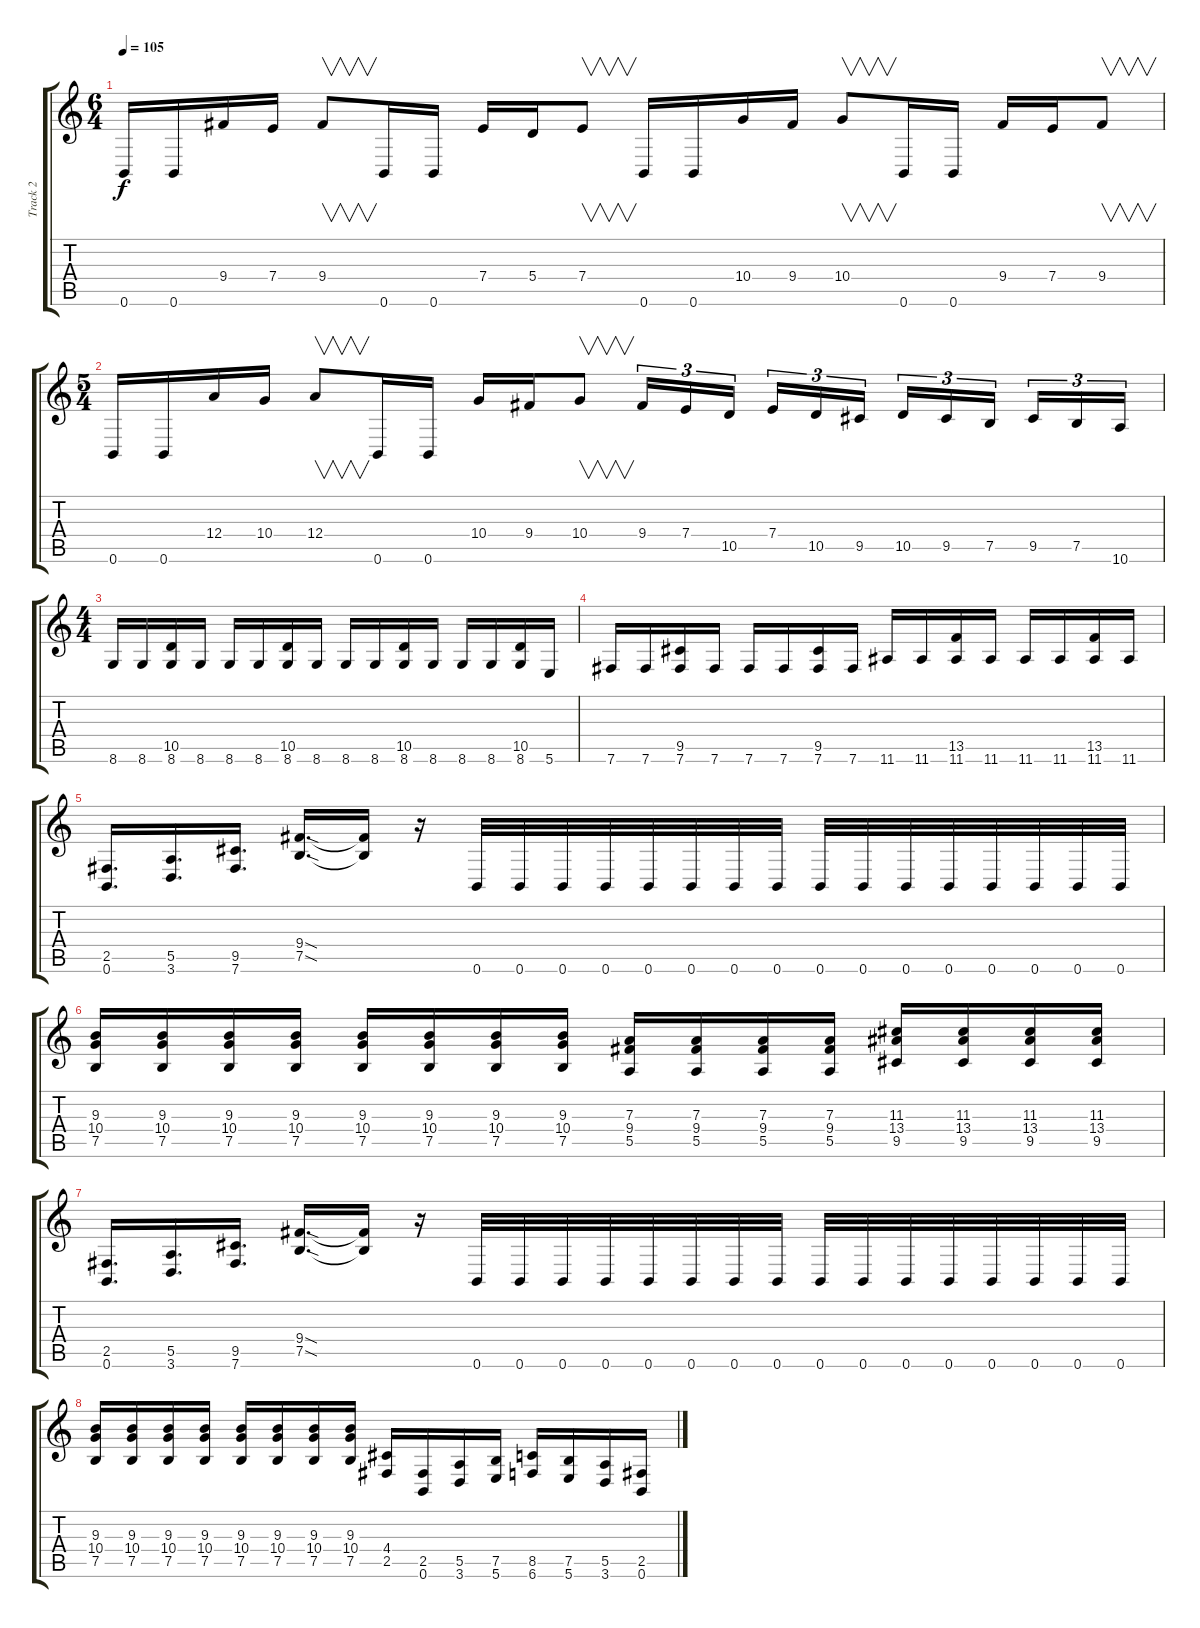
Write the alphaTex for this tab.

\track ("Track 2" "Track 2") {instrument distortionguitar}
\staff {score tabs}
\tuning (B3 Gb3 D3 A2 E2 B1) {hide}
\ts (6 4)
\tempo 105
\clef g2
\ks c
0.6.16{dy f} 0.6.16 9.4.16 7.4.16 9.4.8{v} 0.6.16 0.6.16 7.4.16 5.4.16 7.4.8{v} 0.6.16 0.6.16 10.4.16 9.4.16 10.4.8{v} 0.6.16 0.6.16 9.4.16 7.4.16 9.4.8{v} |
\ts (5 4)
0.6.16 0.6.16 12.4.16 10.4.16 12.4.8{v} 0.6.16 0.6.16 10.4.16 9.4.16 10.4.8{v} 9.4.16{tu (3 2)} 7.4.16{tu (3 2)} 10.5.16{tu (3 2) beam splitsecondary} 7.4.16{tu (3 2)} 10.5.16{tu (3 2)} 9.5.16{tu (3 2)} 10.5.16{tu (3 2)} 9.5.16{tu (3 2)} 7.5.16{tu (3 2) beam splitsecondary} 9.5.16{tu (3 2)} 7.5.16{tu (3 2)} 10.6.16{tu (3 2)} |
\ts (4 4)
8.6.16 8.6.16 (10.5 8.6).16 8.6.16 8.6.16 8.6.16 (10.5 8.6).16 8.6.16 8.6.16 8.6.16 (10.5 8.6).16 8.6.16 8.6.16 8.6.16 (10.5 8.6).16 5.6.16 |
7.6.16 7.6.16 (9.5 7.6).16 7.6.16 7.6.16 7.6.16 (9.5 7.6).16 7.6.16 11.6.16 11.6.16 (13.5 11.6).16 11.6.16 11.6.16 11.6.16 (13.5 11.6).16 11.6.16 |
(2.5 0.6).16{d} (5.5 3.6).16{d} (9.5 7.6).16{d} (9.4{sod} 7.5{sod}).16{d} (9.4{t} 7.5{t}).16 r.16 0.6.32 0.6.32 0.6.32 0.6.32 0.6.32 0.6.32 0.6.32 0.6.32 0.6.32 0.6.32 0.6.32 0.6.32 0.6.32 0.6.32 0.6.32 0.6.32 |
(9.3 10.4 7.5).16 (9.3 10.4 7.5).16 (9.3 10.4 7.5).16 (9.3 10.4 7.5).16 (9.3 10.4 7.5).16 (9.3 10.4 7.5).16 (9.3 10.4 7.5).16 (9.3 10.4 7.5).16 (7.3 9.4 5.5).16 (7.3 9.4 5.5).16 (7.3 9.4 5.5).16 (7.3 9.4 5.5).16 (11.3 13.4 9.5).16 (11.3 13.4 9.5).16 (11.3 13.4 9.5).16 (11.3 13.4 9.5).16 |
(2.5 0.6).16{d} (5.5 3.6).16{d} (9.5 7.6).16{d} (9.4{sod} 7.5{sod}).16{d} (9.4{t} 7.5{t}).16 r.16 0.6.32 0.6.32 0.6.32 0.6.32 0.6.32 0.6.32 0.6.32 0.6.32 0.6.32 0.6.32 0.6.32 0.6.32 0.6.32 0.6.32 0.6.32 0.6.32 |
(9.3 10.4 7.5).16 (9.3 10.4 7.5).16 (9.3 10.4 7.5).16 (9.3 10.4 7.5).16 (9.3 10.4 7.5).16 (9.3 10.4 7.5).16 (9.3 10.4 7.5).16 (9.3 10.4 7.5).16 (4.4 2.5).16 (2.5 0.6).16 (5.5 3.6).16 (7.5 5.6).16 (8.5 6.6).16 (7.5 5.6).16 (5.5 3.6).16 (2.5 0.6).16
